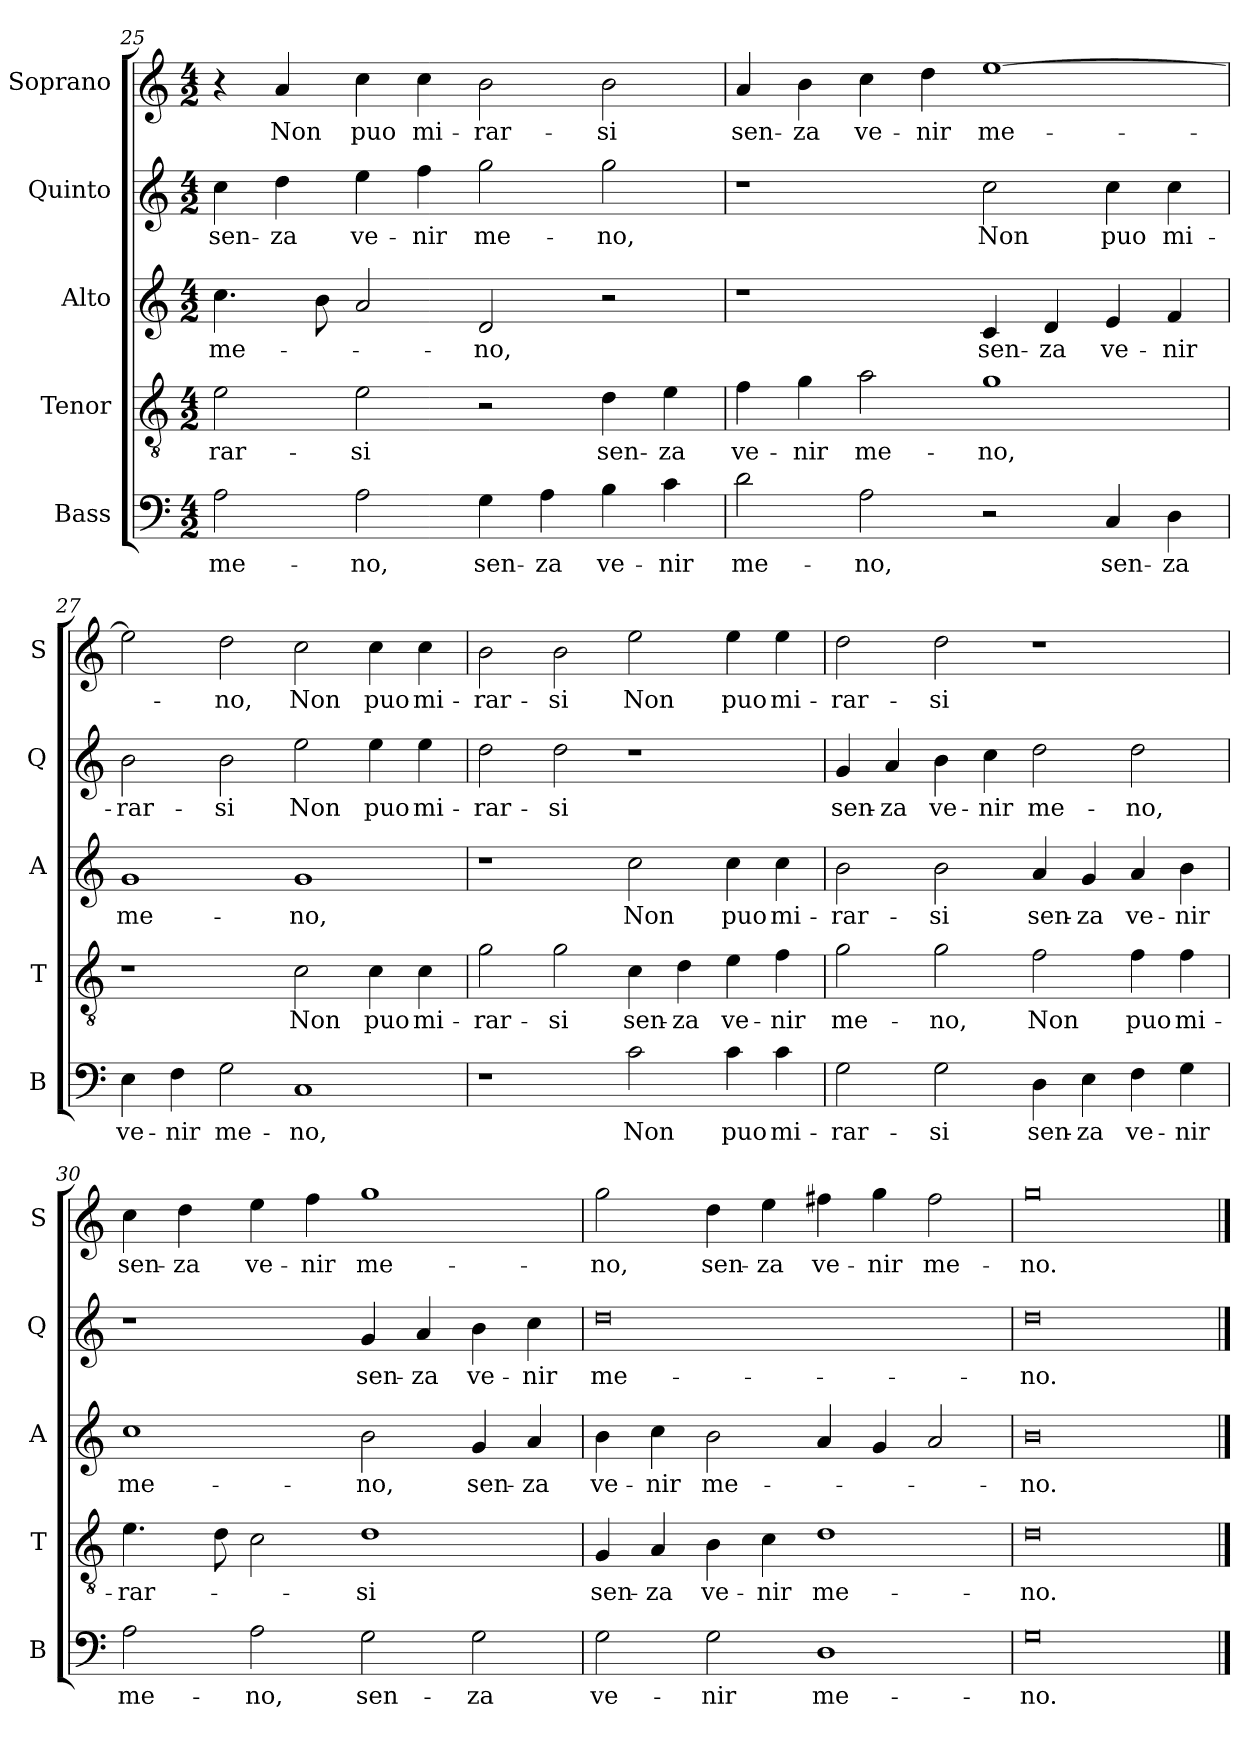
**kern	**text	**kern	**text	**kern	**text	**kern	**text	**kern	**text
*part5	*part5	*part4	*part4	*part3	*part3	*part2	*part2	*part1	*part1
*staff5	*staff5	*staff4	*staff4	*staff3	*staff3	*staff2	*staff2	*staff1	*staff1
*I"Bass	*	*I"Tenor	*	*I"Alto	*	*I"Quinto	*	*I"Soprano	*
*I'B	*	*I'T	*	*I'A	*	*I'Q	*	*I'S	*
!!LO:LB:g=z
*clefF4	*	*clefGv2	*	*clefG2	*	*clefG2	*	*clefG2	*
*k[]	*	*k[]	*	*k[]	*	*k[]	*	*k[]	*
*C:	*	*C:	*	*C:	*	*C:	*	*C:	*
*M4/2	*	*M4/2	*	*M4/2	*	*M4/2	*	*M4/2	*
=25	=25	=25	=25	=25	=25	=25	=25	=25	=25
!	!LO:LY:b	!	!LO:LY:b	!	!LO:LY:b	!	!LO:LY:b	!	!
2A\	me-	2e\	-rar-	4.cc\	me-	4cc\	sen-	4r	.
!	!	!	!	!	!	!	!LO:LY:b	!	!LO:LY:b
.	.	.	.	.	.	4dd\	-za	4a/	Non
.	.	.	.	8b\	.	.	.	.	.
!	!LO:LY:b	!	!LO:LY:b	!	!	!	!LO:LY:b	!	!LO:LY:b
2A\	-no,	2e\	-si	2a/	.	4ee\	ve-	4cc\	puo
!	!	!	!	!	!	!	!LO:LY:b	!	!LO:LY:b
.	.	.	.	.	.	4ff\	-nir	4cc\	mi-
!	!LO:LY:b	!	!	!	!LO:LY:b	!	!LO:LY:b	!	!LO:LY:b
4G\	sen-	2r	.	2d/	-no,	2gg\	me-	2b\	-rar-
!	!LO:LY:b	!	!	!	!	!	!	!	!
4A\	-za	.	.	.	.	.	.	.	.
!	!LO:LY:b	!	!LO:LY:b	!	!	!	!LO:LY:b	!	!LO:LY:b
4B\	ve-	4d\	sen-	2r	.	2gg\	-no,	2b\	-si
!	!LO:LY:b	!	!LO:LY:b	!	!	!	!	!	!
4c\	-nir	4e\	-za	.	.	.	.	.	.
=26	=26	=26	=26	=26	=26	=26	=26	=26	=26
!	!LO:LY:b	!	!LO:LY:b	!	!	!	!	!	!LO:LY:b
2d\	me-	4f\	ve-	1r	.	1r	.	4a/	sen-
!	!	!	!LO:LY:b	!	!	!	!	!	!LO:LY:b
.	.	4g\	-nir	.	.	.	.	4b\	-za
!	!LO:LY:b	!	!LO:LY:b	!	!	!	!	!	!LO:LY:b
2A\	-no,	2a\	me-	.	.	.	.	4cc\	ve-
!	!	!	!	!	!	!	!	!	!LO:LY:b
.	.	.	.	.	.	.	.	4dd\	-nir
!	!	!	!LO:LY:b	!	!LO:LY:b	!	!LO:LY:b	!	!LO:LY:b
2r	.	1g	-no,	4c/	sen-	2cc\	Non	[1ee	me-
!	!	!	!	!	!LO:LY:b	!	!	!	!
.	.	.	.	4d/	-za	.	.	.	.
!	!LO:LY:b	!	!	!	!LO:LY:b	!	!LO:LY:b	!	!
4C/	sen-	.	.	4e/	ve-	4cc\	puo	.	.
!	!LO:LY:b	!	!	!	!LO:LY:b	!	!LO:LY:b	!	!
4D\	-za	.	.	4f/	-nir	4cc\	mi-	.	.
=27	=27	=27	=27	=27	=27	=27	=27	=27	=27
!	!LO:LY:b	!	!	!	!LO:LY:b	!	!LO:LY:b	!	!
4E\	ve-	1r	.	1g	me-	2b\	-rar-	2ee\]	.
!	!LO:LY:b	!	!	!	!	!	!	!	!
4F\	-nir	.	.	.	.	.	.	.	.
!	!LO:LY:b	!	!	!	!	!	!LO:LY:b	!	!LO:LY:b
2G\	me-	.	.	.	.	2b\	-si	2dd\	-no,
!	!LO:LY:b	!	!LO:LY:b	!	!LO:LY:b	!	!LO:LY:b	!	!LO:LY:b
1C	-no,	2c\	Non	1g	-no,	2ee\	Non	2cc\	Non
!	!	!	!LO:LY:b	!	!	!	!LO:LY:b	!	!LO:LY:b
.	.	4c\	puo	.	.	4ee\	puo	4cc\	puo
!	!	!	!LO:LY:b	!	!	!	!LO:LY:b	!	!LO:LY:b
.	.	4c\	mi-	.	.	4ee\	mi-	4cc\	mi-
!!LO:PB:g=z
=28	=28	=28	=28	=28	=28	=28	=28	=28	=28
!	!	!	!LO:LY:b	!	!	!	!LO:LY:b	!	!LO:LY:b
1r	.	2g\	-rar-	1r	.	2dd\	-rar-	2b\	-rar-
!	!	!	!LO:LY:b	!	!	!	!LO:LY:b	!	!LO:LY:b
.	.	2g\	-si	.	.	2dd\	-si	2b\	-si
!	!LO:LY:b	!	!LO:LY:b	!	!LO:LY:b	!	!	!	!LO:LY:b
2c\	Non	4c\	sen-	2cc\	Non	1r	.	2ee\	Non
!	!	!	!LO:LY:b	!	!	!	!	!	!
.	.	4d\	-za	.	.	.	.	.	.
!	!LO:LY:b	!	!LO:LY:b	!	!LO:LY:b	!	!	!	!LO:LY:b
4c\	puo	4e\	ve-	4cc\	puo	.	.	4ee\	puo
!	!LO:LY:b	!	!LO:LY:b	!	!LO:LY:b	!	!	!	!LO:LY:b
4c\	mi-	4f\	-nir	4cc\	mi-	.	.	4ee\	mi-
=29	=29	=29	=29	=29	=29	=29	=29	=29	=29
!	!LO:LY:b	!	!LO:LY:b	!	!LO:LY:b	!	!LO:LY:b	!	!LO:LY:b
2G\	-rar-	2g\	me-	2b\	-rar-	4g/	sen-	2dd\	-rar-
!	!	!	!	!	!	!	!LO:LY:b	!	!
.	.	.	.	.	.	4a/	-za	.	.
!	!LO:LY:b	!	!LO:LY:b	!	!LO:LY:b	!	!LO:LY:b	!	!LO:LY:b
2G\	-si	2g\	-no,	2b\	-si	4b\	ve-	2dd\	-si
!	!	!	!	!	!	!	!LO:LY:b	!	!
.	.	.	.	.	.	4cc\	-nir	.	.
!	!LO:LY:b	!	!LO:LY:b	!	!LO:LY:b	!	!LO:LY:b	!	!
4D\	sen-	2f\	Non	4a/	sen-	2dd\	me-	1r	.
!	!LO:LY:b	!	!	!	!LO:LY:b	!	!	!	!
4E\	-za	.	.	4g/	-za	.	.	.	.
!	!LO:LY:b	!	!LO:LY:b	!	!LO:LY:b	!	!LO:LY:b	!	!
4F\	ve-	4f\	puo	4a/	ve-	2dd\	-no,	.	.
!	!LO:LY:b	!	!LO:LY:b	!	!LO:LY:b	!	!	!	!
4G\	-nir	4f\	mi-	4b\	-nir	.	.	.	.
=30	=30	=30	=30	=30	=30	=30	=30	=30	=30
!	!LO:LY:b	!	!LO:LY:b	!	!LO:LY:b	!	!	!	!LO:LY:b
2A\	me-	4.e\	-rar-	1cc	me-	1r	.	4cc\	sen-
!	!	!	!	!	!	!	!	!	!LO:LY:b
.	.	.	.	.	.	.	.	4dd\	-za
.	.	8d\	.	.	.	.	.	.	.
!	!LO:LY:b	!	!	!	!	!	!	!	!LO:LY:b
2A\	-no,	2c\	.	.	.	.	.	4ee\	ve-
!	!	!	!	!	!	!	!	!	!LO:LY:b
.	.	.	.	.	.	.	.	4ff\	-nir
!	!LO:LY:b	!	!LO:LY:b	!	!LO:LY:b	!	!LO:LY:b	!	!LO:LY:b
2G\	sen-	1d	-si	2b\	-no,	4g/	sen-	1gg	me-
!	!	!	!	!	!	!	!LO:LY:b	!	!
.	.	.	.	.	.	4a/	-za	.	.
!	!LO:LY:b	!	!	!	!LO:LY:b	!	!LO:LY:b	!	!
2G\	-za	.	.	4g/	sen-	4b\	ve-	.	.
!	!	!	!	!	!LO:LY:b	!	!LO:LY:b	!	!
.	.	.	.	4a/	-za	4cc\	-nir	.	.
!!LO:LB:g=z
=31	=31	=31	=31	=31	=31	=31	=31	=31	=31
!	!LO:LY:b	!	!LO:LY:b	!	!LO:LY:b	!	!LO:LY:b	!	!LO:LY:b
2G\	ve-	4G/	sen-	4b\	ve-	0dd	me-	2gg\	-no,
!	!	!	!LO:LY:b	!	!LO:LY:b	!	!	!	!
.	.	4A/	-za	4cc\	-nir	.	.	.	.
!	!LO:LY:b	!	!LO:LY:b	!	!LO:LY:b	!	!	!	!LO:LY:b
2G\	-nir	4B\	ve-	2b\	me-	.	.	4dd\	sen-
!	!	!	!LO:LY:b	!	!	!	!	!	!LO:LY:b
.	.	4c\	-nir	.	.	.	.	4ee\	-za
!	!LO:LY:b	!	!LO:LY:b	!	!	!	!	!	!LO:LY:b
1D	me-	1d	me-	4a/	.	.	.	4ff#X\	ve-
!	!	!	!	!	!	!	!	!	!LO:LY:b
.	.	.	.	4g/	.	.	.	4gg\	-nir
!	!	!	!	!	!	!	!	!	!LO:LY:b
.	.	.	.	2a/	.	.	.	2ff#\	me-
=32	=32	=32	=32	=32	=32	=32	=32	=32	=32
!	!LO:LY:b	!	!LO:LY:b	!	!LO:LY:b	!	!LO:LY:b	!	!LO:LY:b
0G	-no.	0d	-no.	0b	-no.	0dd	-no.	0gg	-no.
==	==	==	==	==	==	==	==	==	==
*-	*-	*-	*-	*-	*-	*-	*-	*-	*-
